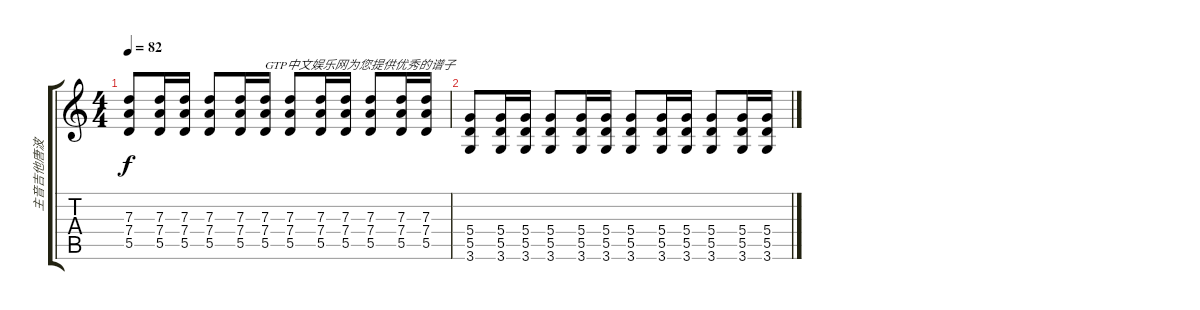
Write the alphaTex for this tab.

\track ("主音吉他唐波" "主音吉他唐波") {instrument overdrivenguitar}
\staff {score tabs}
\tuning (E4 B3 G3 D3 A2 E2) {hide}
\ts (4 4)
\tempo 82
\clef g2
\ks c
(7.3 7.4 5.5).8{dy f} (7.3 7.4 5.5).16 (7.3 7.4 5.5).16 (7.3 7.4 5.5).8 (7.3 7.4 5.5).16 (7.3 7.4 5.5).16{txt "GTP中文娱乐网为您提供优秀的谱子"} (7.3 7.4 5.5).8 (7.3 7.4 5.5).16 (7.3 7.4 5.5).16 (7.3 7.4 5.5).8 (7.3 7.4 5.5).16 (7.3 7.4 5.5).16 |
(5.4 5.5 3.6).8 (5.4 5.5 3.6).16 (5.4 5.5 3.6).16 (5.4 5.5 3.6).8 (5.4 5.5 3.6).16 (5.4 5.5 3.6).16 (5.4 5.5 3.6).8 (5.4 5.5 3.6).16 (5.4 5.5 3.6).16 (5.4 5.5 3.6).8 (5.4 5.5 3.6).16 (5.4 5.5 3.6).16
